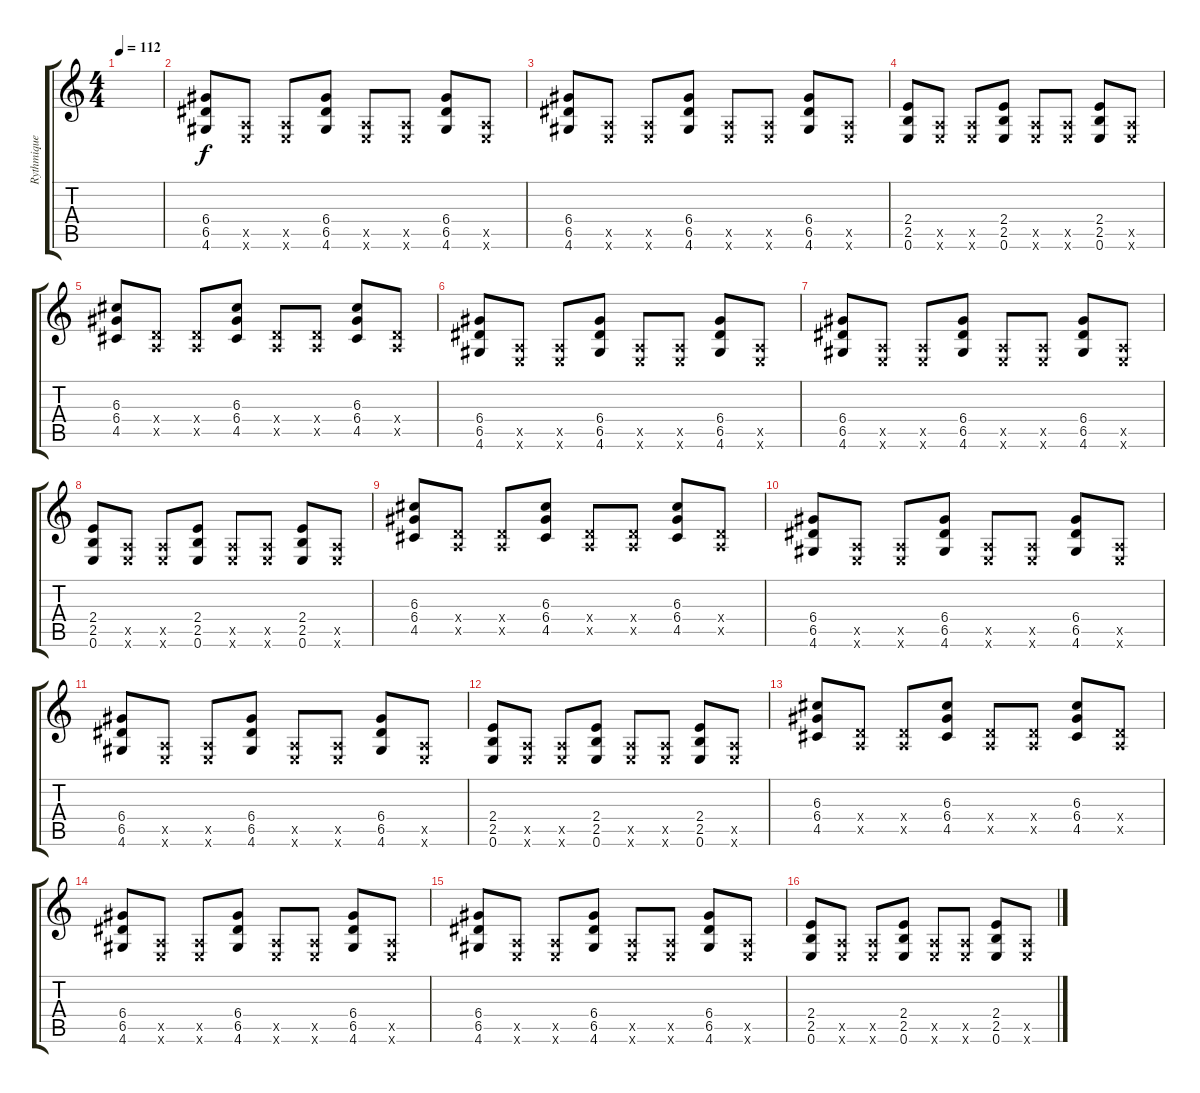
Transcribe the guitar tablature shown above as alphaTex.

\track ("Rythmique" "Rythmique") {instrument overdrivenguitar}
\staff {score tabs}
\tuning (E4 B3 G3 D3 A2 E2) {hide}
\ts (4 4)
\tempo 112
\clef g2
\ks c
|
(6.4 6.5 4.6).8 (0.5{x} 0.6{x}).8 (0.5{x} 0.6{x}).8 (6.4 6.5 4.6).8 (0.5{x} 0.6{x}).8 (0.5{x} 0.6{x}).8 (6.4 6.5 4.6).8 (0.5{x} 0.6{x}).8 |
(6.4 6.5 4.6).8 (0.5{x} 0.6{x}).8 (0.5{x} 0.6{x}).8 (6.4 6.5 4.6).8 (0.5{x} 0.6{x}).8 (0.5{x} 0.6{x}).8 (6.4 6.5 4.6).8 (0.5{x} 0.6{x}).8 |
(2.4 2.5 0.6).8 (0.5{x} 0.6{x}).8 (0.5{x} 0.6{x}).8 (2.4 2.5 0.6).8 (0.5{x} 0.6{x}).8 (0.5{x} 0.6{x}).8 (2.4 2.5 0.6).8 (0.5{x} 0.6{x}).8 |
(6.3 6.4 4.5).8 (0.4{x} 0.5{x}).8 (0.4{x} 0.5{x}).8 (6.3 6.4 4.5).8 (0.4{x} 0.5{x}).8 (0.4{x} 0.5{x}).8 (6.3 6.4 4.5).8 (0.4{x} 0.5{x}).8 |
(6.4 6.5 4.6).8 (0.5{x} 0.6{x}).8 (0.5{x} 0.6{x}).8 (6.4 6.5 4.6).8 (0.5{x} 0.6{x}).8 (0.5{x} 0.6{x}).8 (6.4 6.5 4.6).8 (0.5{x} 0.6{x}).8 |
(6.4 6.5 4.6).8 (0.5{x} 0.6{x}).8 (0.5{x} 0.6{x}).8 (6.4 6.5 4.6).8 (0.5{x} 0.6{x}).8 (0.5{x} 0.6{x}).8 (6.4 6.5 4.6).8 (0.5{x} 0.6{x}).8 |
(2.4 2.5 0.6).8 (0.5{x} 0.6{x}).8 (0.5{x} 0.6{x}).8 (2.4 2.5 0.6).8 (0.5{x} 0.6{x}).8 (0.5{x} 0.6{x}).8 (2.4 2.5 0.6).8 (0.5{x} 0.6{x}).8 |
(6.3 6.4 4.5).8 (0.4{x} 0.5{x}).8 (0.4{x} 0.5{x}).8 (6.3 6.4 4.5).8 (0.4{x} 0.5{x}).8 (0.4{x} 0.5{x}).8 (6.3 6.4 4.5).8 (0.4{x} 0.5{x}).8 |
(6.4 6.5 4.6).8 (0.5{x} 0.6{x}).8 (0.5{x} 0.6{x}).8 (6.4 6.5 4.6).8 (0.5{x} 0.6{x}).8 (0.5{x} 0.6{x}).8 (6.4 6.5 4.6).8 (0.5{x} 0.6{x}).8 |
(6.4 6.5 4.6).8 (0.5{x} 0.6{x}).8 (0.5{x} 0.6{x}).8 (6.4 6.5 4.6).8 (0.5{x} 0.6{x}).8 (0.5{x} 0.6{x}).8 (6.4 6.5 4.6).8 (0.5{x} 0.6{x}).8 |
(2.4 2.5 0.6).8 (0.5{x} 0.6{x}).8 (0.5{x} 0.6{x}).8 (2.4 2.5 0.6).8 (0.5{x} 0.6{x}).8 (0.5{x} 0.6{x}).8 (2.4 2.5 0.6).8 (0.5{x} 0.6{x}).8 |
(6.3 6.4 4.5).8 (0.4{x} 0.5{x}).8 (0.4{x} 0.5{x}).8 (6.3 6.4 4.5).8 (0.4{x} 0.5{x}).8 (0.4{x} 0.5{x}).8 (6.3 6.4 4.5).8 (0.4{x} 0.5{x}).8 |
(6.4 6.5 4.6).8 (0.5{x} 0.6{x}).8 (0.5{x} 0.6{x}).8 (6.4 6.5 4.6).8 (0.5{x} 0.6{x}).8 (0.5{x} 0.6{x}).8 (6.4 6.5 4.6).8 (0.5{x} 0.6{x}).8 |
(6.4 6.5 4.6).8 (0.5{x} 0.6{x}).8 (0.5{x} 0.6{x}).8 (6.4 6.5 4.6).8 (0.5{x} 0.6{x}).8 (0.5{x} 0.6{x}).8 (6.4 6.5 4.6).8 (0.5{x} 0.6{x}).8 |
(2.4 2.5 0.6).8 (0.5{x} 0.6{x}).8 (0.5{x} 0.6{x}).8 (2.4 2.5 0.6).8 (0.5{x} 0.6{x}).8 (0.5{x} 0.6{x}).8 (2.4 2.5 0.6).8 (0.5{x} 0.6{x}).8
